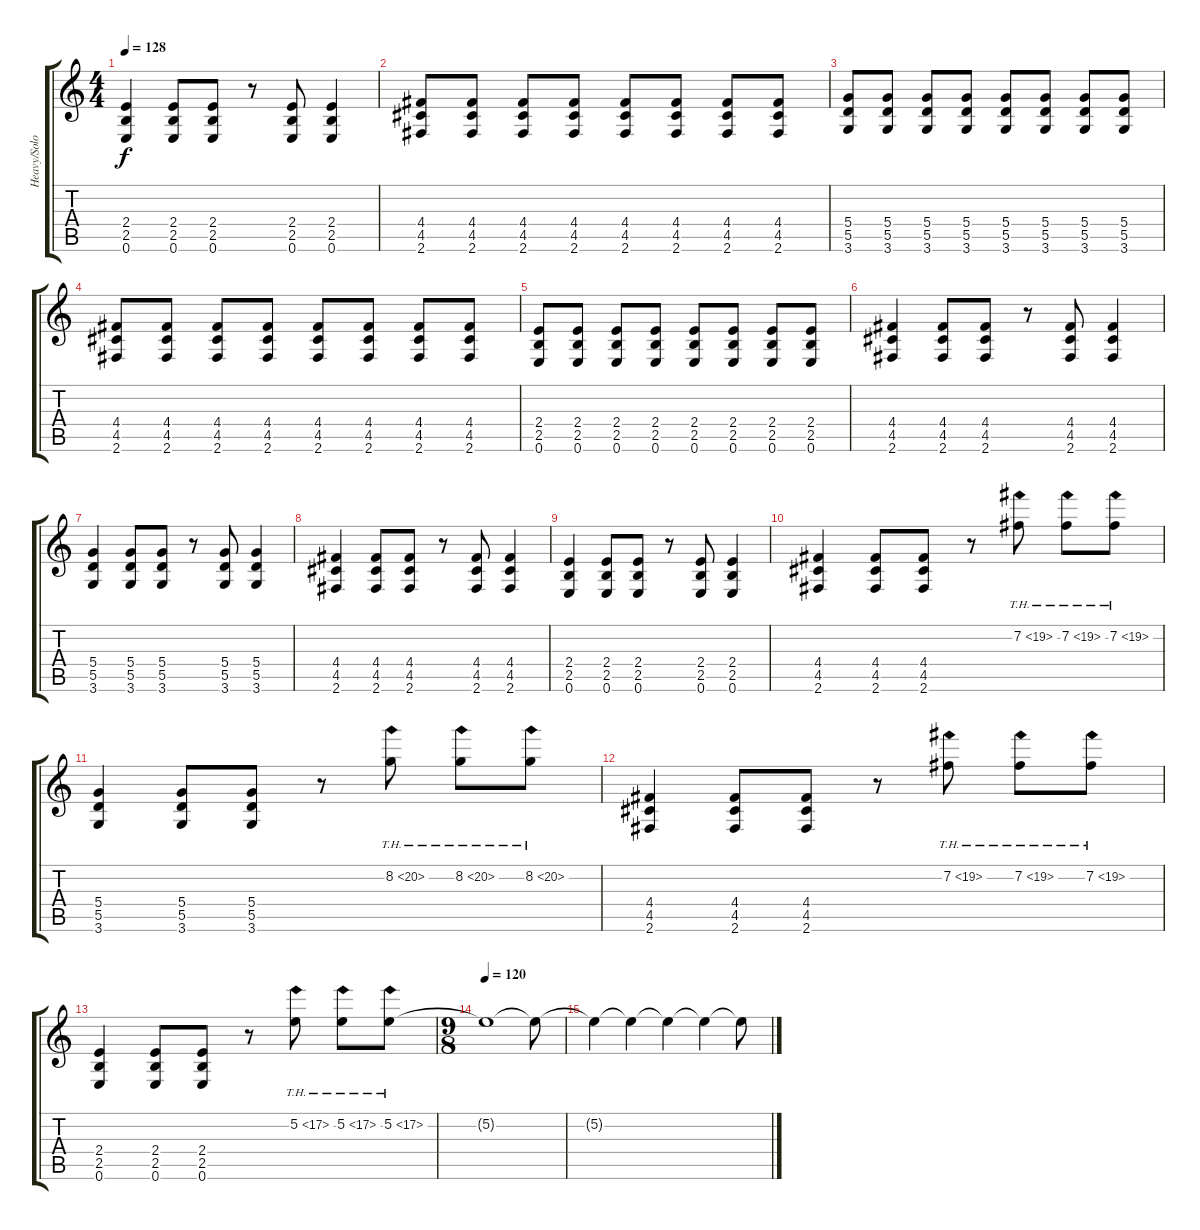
\track ("Heavy/Solo Guitar" "Heavy/Solo") {instrument distortionguitar}
\staff {score tabs}
\tuning (E4 B3 G3 D3 A2 E2) {hide}
\ts (4 4)
\tempo 128
\clef g2
\ks c
(2.4 2.5 0.6).4{dy f} (2.4 2.5 0.6).8 (2.4 2.5 0.6).8 r.8 (2.4 2.5 0.6).8 (2.4 2.5 0.6).4 |
(4.4 4.5 2.6).8 (4.4 4.5 2.6).8 (4.4 4.5 2.6).8 (4.4 4.5 2.6).8 (4.4 4.5 2.6).8 (4.4 4.5 2.6).8 (4.4 4.5 2.6).8 (4.4 4.5 2.6).8 |
(5.4 5.5 3.6).8 (5.4 5.5 3.6).8 (5.4 5.5 3.6).8 (5.4 5.5 3.6).8 (5.4 5.5 3.6).8 (5.4 5.5 3.6).8 (5.4 5.5 3.6).8 (5.4 5.5 3.6).8 |
(4.4 4.5 2.6).8 (4.4 4.5 2.6).8 (4.4 4.5 2.6).8 (4.4 4.5 2.6).8 (4.4 4.5 2.6).8 (4.4 4.5 2.6).8 (4.4 4.5 2.6).8 (4.4 4.5 2.6).8 |
(2.4 2.5 0.6).8 (2.4 2.5 0.6).8 (2.4 2.5 0.6).8 (2.4 2.5 0.6).8 (2.4 2.5 0.6).8 (2.4 2.5 0.6).8 (2.4 2.5 0.6).8 (2.4 2.5 0.6).8 |
(4.4 4.5 2.6).4 (4.4 4.5 2.6).8 (4.4 4.5 2.6).8 r.8 (4.4 4.5 2.6).8 (4.4 4.5 2.6).4 |
(5.4 5.5 3.6).4 (5.4 5.5 3.6).8 (5.4 5.5 3.6).8 r.8 (5.4 5.5 3.6).8 (5.4 5.5 3.6).4 |
(4.4 4.5 2.6).4 (4.4 4.5 2.6).8 (4.4 4.5 2.6).8 r.8 (4.4 4.5 2.6).8 (4.4 4.5 2.6).4 |
(2.4 2.5 0.6).4 (2.4 2.5 0.6).8 (2.4 2.5 0.6).8 r.8 (2.4 2.5 0.6).8 (2.4 2.5 0.6).4 |
(4.4 4.5 2.6).4 (4.4 4.5 2.6).8 (4.4 4.5 2.6).8 r.8 7.2{th 12}.8 7.2{th 12}.8 7.2{th 12}.8 |
(5.4 5.5 3.6).4 (5.4 5.5 3.6).8 (5.4 5.5 3.6).8 r.8 8.2{th 12}.8 8.2{th 12}.8 8.2{th 12}.8 |
(4.4 4.5 2.6).4 (4.4 4.5 2.6).8 (4.4 4.5 2.6).8 r.8 7.2{th 12}.8 7.2{th 12}.8 7.2{th 12}.8 |
(2.4 2.5 0.6).4 (2.4 2.5 0.6).8 (2.4 2.5 0.6).8 r.8 5.2{th 12}.8 5.2{th 12}.8 5.2{th 12}.8 |
\ts (9 8)
\tempo 120
5.2{t}.1 5.2{t}.8 |
5.2{t}.4 5.2{t}.4 5.2{t}.4 5.2{t}.4 5.2{t}.8
